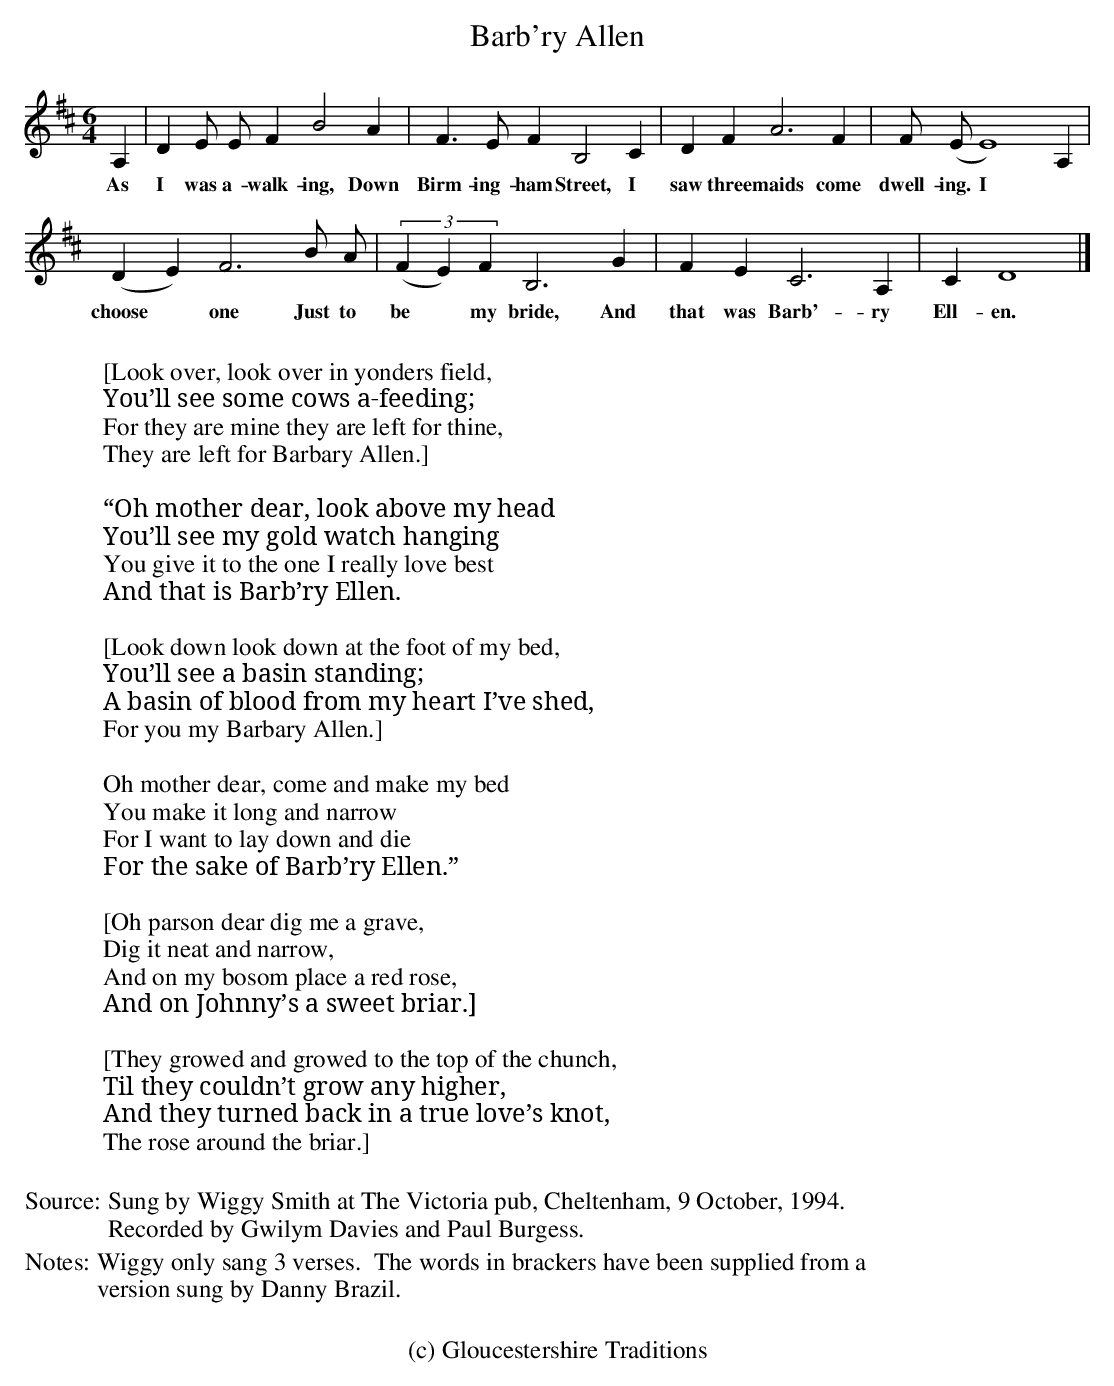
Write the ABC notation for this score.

X:1 [invariable]
T: Barb'ry Allen
M: 6/4
L: 1/8
K: D
A,2| D2 E E F2 B4 A2 | F3 E F2 B,4 C2 | D2 F2 A6 F2 | F (EE8) A,2 |
w:As I was a-walk-ing, Down Birm-ing-ham Street, I saw three maids come dwell-ing. I
 (D2 E2) F6 B A | (3(F2 E2)F2B,6 G2 | F2 E2 C6 A,2 | C2 D8 |]
w:choose* one Just to be* my bride, And that was Barb'-ry Ell-en.
W:
W:[Look over, look over in yonders field,
W:You’ll see some cows a-feeding;
W:For they are mine they are left for thine,
W:They are left for Barbary Allen.]
W:
W:“Oh mother dear, look above my head
W:You’ll see my gold watch hanging
W:You give it to the one I really love best
W:And that is Barb’ry Ellen.
W:
W:[Look down look down at the foot of my bed,
W:You’ll see a basin standing;
W:A basin of blood from my heart I’ve shed,
W:For you my Barbary Allen.]
W:
W:Oh mother dear, come and make my bed
W:You make it long and narrow
W:For I want to lay down and die
W:For the sake of Barb’ry Ellen.”
W:
W:[Oh parson dear dig me a grave,
W:Dig it neat and narrow,
W:And on my bosom place a red rose,
W:And on Johnny’s a sweet briar.]
W:
W:[They growed and growed to the top of the chunch,
W:Til they couldn’t grow any higher,
W:And they turned back in a true love’s knot,
W:The rose around the briar.]
W:
